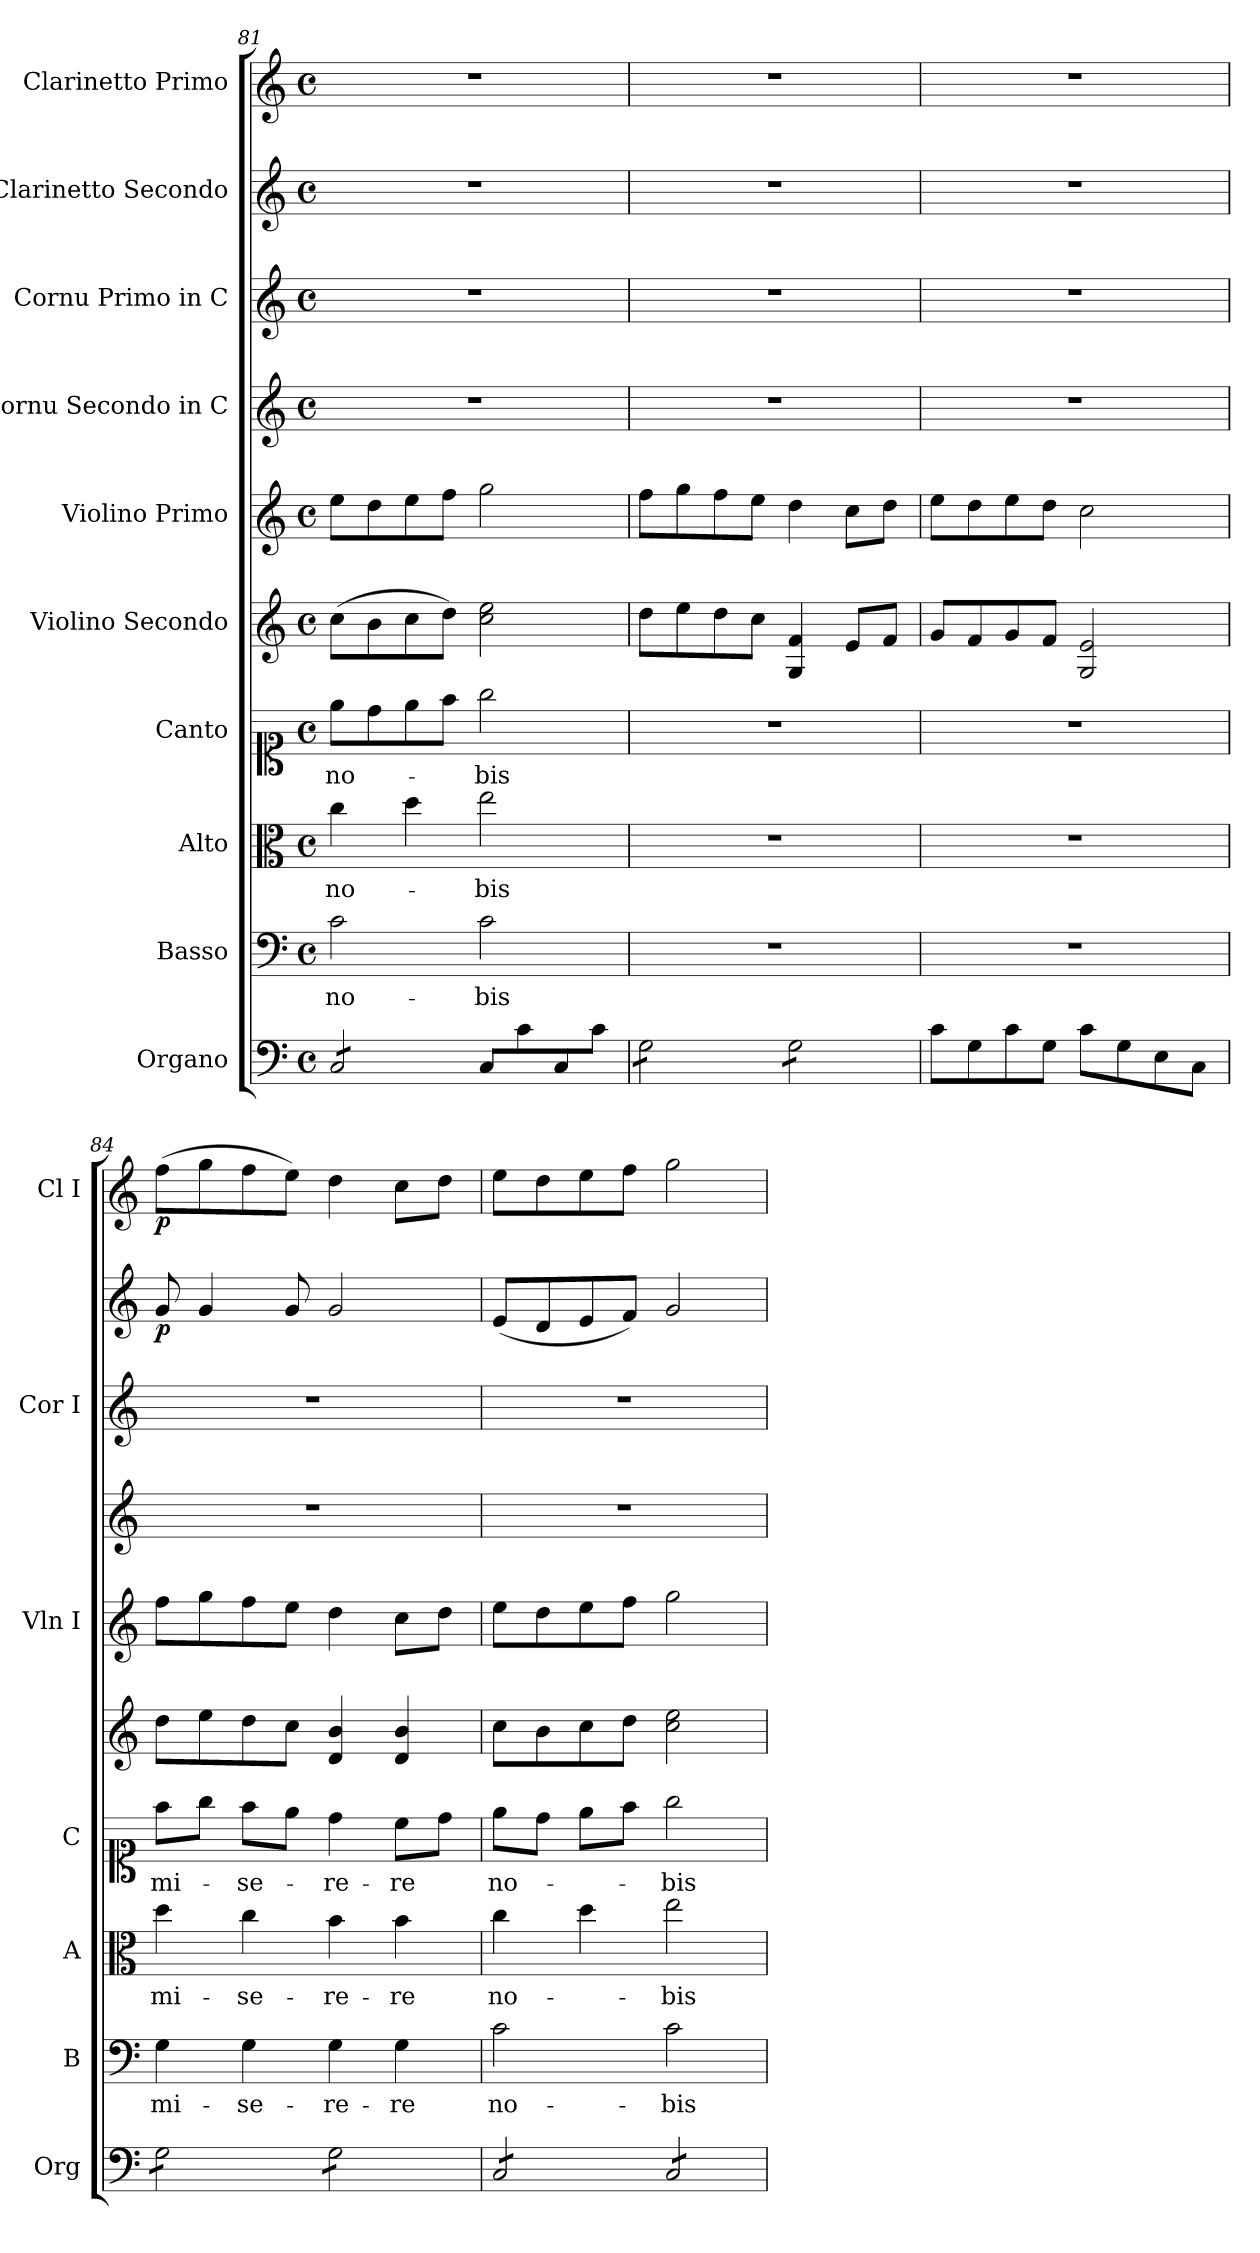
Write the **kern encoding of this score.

**kern	**kern	**text	**kern	**text	**kern	**text	**kern	**kern	**kern	**kern	**kern	**dynam	**kern	**dynam
*part10	*part9	*part9	*part8	*part8	*part7	*part7	*part6	*part5	*part4	*part3	*part2	*part2	*part1	*part1
*staff10	*staff9	*staff9	*staff8	*staff8	*staff7	*staff7	*staff6	*staff5	*staff4	*staff3	*staff2	*staff2	*staff1	*staff1
*I"Organo	*I"Basso	*	*I"Alto	*	*I"Canto	*	*I"Violino Secondo	*I"Violino Primo	*I"Cornu Secondo in C	*I"Cornu Primo in C	*I"Clarinetto Secondo	*	*I"Clarinetto Primo	*
*I'Org	*I'B	*	*I'A	*	*I'C	*	*	*I'Vln I	*	*I'Cor I	*	*	*I'Cl I	*
*clefF4	*clefF4	*	*clefC3	*	*clefC1	*	*clefG2	*clefG2	*clefG2	*clefG2	*clefG2	*	*clefG2	*
*k[]	*k[]	*	*k[]	*	*k[]	*	*k[]	*k[]	*k[]	*k[]	*k[]	*	*k[]	*
*M4/4	*M4/4	*	*M4/4	*	*M4/4	*	*M4/4	*M4/4	*M4/4	*M4/4	*M4/4	*	*M4/4	*
*met(c)	*met(c)	*	*met(c)	*	*met(c)	*	*met(c)	*met(c)	*met(c)	*met(c)	*met(c)	*	*met(c)	*
=81	=81	=81	=81	=81	=81	=81	=81	=81	=81	=81	=81	=81	=81	=81
*tremolo	*	*	*	*	*	*	*	*	*	*	*	*	*	*
8CL	2c	no-	4cc	no-	8eeL	no-	(>8ccL	8eeL	1r	1r	1r	.	1r	.
8C	.	.	.	.	8dd	.	8b	8dd	.	.	.	.	.	.
8C	.	.	4dd	.	8ee	.	8cc	8ee	.	.	.	.	.	.
8CJ	.	.	.	.	8ffJ	.	8ddJ)	8ffJ	.	.	.	.	.	.
*Xtremolo	*	*	*	*	*	*	*	*	*	*	*	*	*	*
8C/L	2c	-bis	2ee	-bis	2gg	-bis	2cc 2ee	2gg	.	.	.	.	.	.
8c\	.	.	.	.	.	.	.	.	.	.	.	.	.	.
8C/	.	.	.	.	.	.	.	.	.	.	.	.	.	.
8c\J	.	.	.	.	.	.	.	.	.	.	.	.	.	.
=82	=82	=82	=82	=82	=82	=82	=82	=82	=82	=82	=82	=82	=82	=82
*tremolo	*	*	*	*	*	*	*	*	*	*	*	*	*	*
8GL	1r	.	1r	.	1r	.	8ddL	8ffL	1r	1r	1r	.	1r	.
8G	.	.	.	.	.	.	8ee	8gg	.	.	.	.	.	.
8G	.	.	.	.	.	.	8dd	8ff	.	.	.	.	.	.
8GJ	.	.	.	.	.	.	8ccJ	8eeJ	.	.	.	.	.	.
8GL	.	.	.	.	.	.	4G 4f	4dd	.	.	.	.	.	.
8G	.	.	.	.	.	.	.	.	.	.	.	.	.	.
8G	.	.	.	.	.	.	8eL	8ccL	.	.	.	.	.	.
8GJ	.	.	.	.	.	.	8fJ	8ddJ	.	.	.	.	.	.
*Xtremolo	*	*	*	*	*	*	*	*	*	*	*	*	*	*
=83	=83	=83	=83	=83	=83	=83	=83	=83	=83	=83	=83	=83	=83	=83
8cL	1r	.	1r	.	1r	.	8gL	8eeL	1r	1r	1r	.	1r	.
8G	.	.	.	.	.	.	8f	8dd	.	.	.	.	.	.
8c	.	.	.	.	.	.	8g	8ee	.	.	.	.	.	.
8GJ	.	.	.	.	.	.	8fJ	8ddJ	.	.	.	.	.	.
8cL	.	.	.	.	.	.	2G 2e	2cc	.	.	.	.	.	.
8G	.	.	.	.	.	.	.	.	.	.	.	.	.	.
8E	.	.	.	.	.	.	.	.	.	.	.	.	.	.
8CJ	.	.	.	.	.	.	.	.	.	.	.	.	.	.
=84	=84	=84	=84	=84	=84	=84	=84	=84	=84	=84	=84	=84	=84	=84
*tremolo	*	*	*	*	*	*	*	*	*	*	*	*	*	*
8GL	4G	mi-	4dd	mi-	8ffL	mi-	8ddL	8ffL	1r	1r	8g	p	(>8ffL	p
8G	.	.	.	.	8ggJ	.	8ee	8gg	.	.	4g	.	8gg	.
8G	4G	-se-	4cc	-se-	8ffL	-se-	8dd	8ff	.	.	.	.	8ff	.
8GJ	.	.	.	.	8eeJ	.	8ccJ	8eeJ	.	.	8g	.	8eeJ)	.
8GL	4G	-re-	4b	-re-	4dd	-re-	4d 4b	4dd	.	.	2g	.	4dd	.
8G	.	.	.	.	.	.	.	.	.	.	.	.	.	.
8G	4G	-re	4b	-re	8ccL	-re	4d 4b	8ccL	.	.	.	.	8ccL	.
8GJ	.	.	.	.	8ddJ	.	.	8ddJ	.	.	.	.	8ddJ	.
=85	=85	=85	=85	=85	=85	=85	=85	=85	=85	=85	=85	=85	=85	=85
8CL	2c	no-	4cc	no-	8eeL	no-	8ccL	8eeL	1r	1r	(<8eL	.	8eeL	.
8C	.	.	.	.	8ddJ	.	8b	8dd	.	.	8d	.	8dd	.
8C	.	.	4dd	.	8eeL	.	8cc	8ee	.	.	8e	.	8ee	.
8CJ	.	.	.	.	8ffJ	.	8ddJ	8ffJ	.	.	8fJ)	.	8ffJ	.
8CL	2c	-bis	2ee	-bis	2gg	-bis	2cc 2ee	2gg	.	.	2g	.	2gg	.
8C	.	.	.	.	.	.	.	.	.	.	.	.	.	.
8C	.	.	.	.	.	.	.	.	.	.	.	.	.	.
8CJ	.	.	.	.	.	.	.	.	.	.	.	.	.	.
*Xtremolo	*	*	*	*	*	*	*	*	*	*	*	*	*	*
=	=	=	=	=	=	=	=	=	=	=	=	=	=	=
*-	*-	*-	*-	*-	*-	*-	*-	*-	*-	*-	*-	*-	*-	*-
